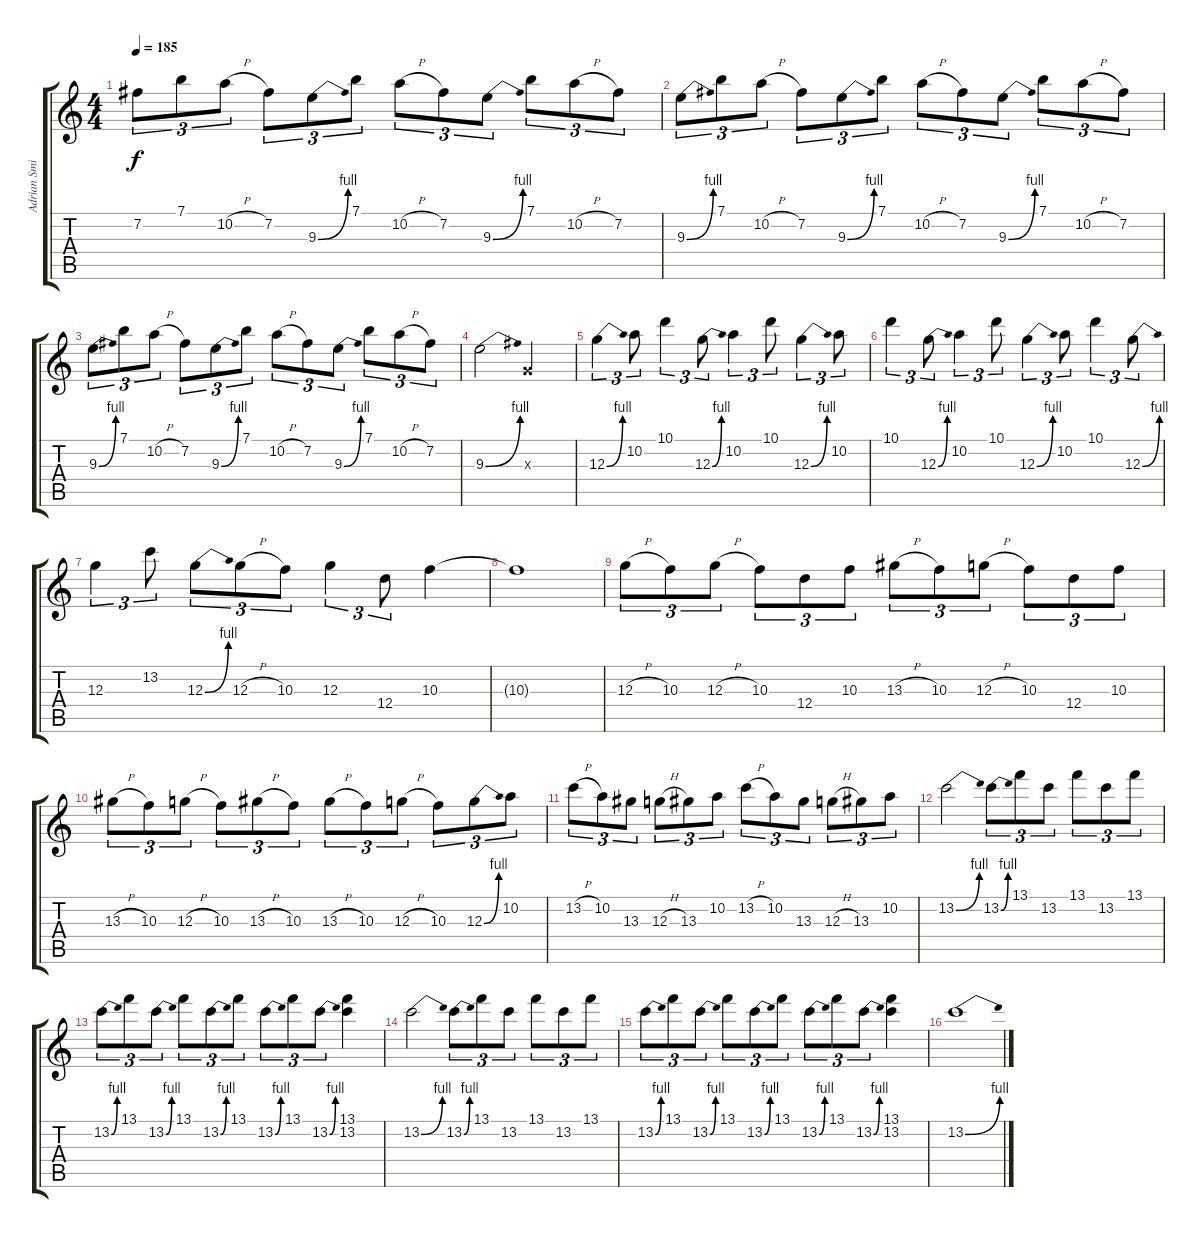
\track ("Adrian Smith" "Adrian Smi") {instrument distortionguitar}
\staff {score tabs}
\tuning (E4 B3 G3 D3 A2 E2) {hide}
\ts (4 4)
\tempo 185
\clef g2
\ks c
7.2.8{tu (3 2) dy f} 7.1.8{tu (3 2)} 10.2{h}.8{tu (3 2)} 7.2.8{tu (3 2)} 9.3{be (bend 0 0 60 4)}.8{tu (3 2)} 7.1.8{tu (3 2)} 10.2{h}.8{tu (3 2)} 7.2.8{tu (3 2)} 9.3{be (bend 0 0 60 4)}.8{tu (3 2)} 7.1.8{tu (3 2)} 10.2{h}.8{tu (3 2)} 7.2.8{tu (3 2)} |
9.3{be (bend 0 0 60 4)}.8{tu (3 2)} 7.1.8{tu (3 2)} 10.2{h}.8{tu (3 2)} 7.2.8{tu (3 2)} 9.3{be (bend 0 0 60 4)}.8{tu (3 2)} 7.1.8{tu (3 2)} 10.2{h}.8{tu (3 2)} 7.2.8{tu (3 2)} 9.3{be (bend 0 0 60 4)}.8{tu (3 2)} 7.1.8{tu (3 2)} 10.2{h}.8{tu (3 2)} 7.2.8{tu (3 2)} |
9.3{be (bend 0 0 60 4)}.8{tu (3 2)} 7.1.8{tu (3 2)} 10.2{h}.8{tu (3 2)} 7.2.8{tu (3 2)} 9.3{be (bend 0 0 60 4)}.8{tu (3 2)} 7.1.8{tu (3 2)} 10.2{h}.8{tu (3 2)} 7.2.8{tu (3 2)} 9.3{be (bend 0 0 60 4)}.8{tu (3 2)} 7.1.8{tu (3 2)} 10.2{h}.8{tu (3 2)} 7.2.8{tu (3 2)} |
9.3{be (bend 0 0 60 4)}.2 0.3{x}.2 |
12.3{be (bend 0 0 60 4)}.4{tu (3 2)} 10.2.8{tu (3 2)} 10.1.4{tu (3 2)} 12.3{be (bend 0 0 60 4)}.8{tu (3 2)} 10.2.4{tu (3 2)} 10.1.8{tu (3 2)} 12.3{be (bend 0 0 60 4)}.4{tu (3 2)} 10.2.8{tu (3 2)} |
10.1.4{tu (3 2)} 12.3{be (bend 0 0 60 4)}.8{tu (3 2)} 10.2.4{tu (3 2)} 10.1.8{tu (3 2)} 12.3{be (bend 0 0 60 4)}.4{tu (3 2)} 10.2.8{tu (3 2)} 10.1.4{tu (3 2)} 12.3{be (bend 0 0 60 4)}.8{tu (3 2)} |
12.3.4{tu (3 2)} 13.2.8{tu (3 2)} 12.3{be (bend 0 0 60 4)}.8{tu (3 2)} 12.3{h}.8{tu (3 2)} 10.3.8{tu (3 2)} 12.3.4{tu (3 2)} 12.4.8{tu (3 2)} 10.3.4 |
10.3{t}.1 |
12.3{h}.8{tu (3 2)} 10.3.8{tu (3 2)} 12.3{h}.8{tu (3 2)} 10.3.8{tu (3 2)} 12.4.8{tu (3 2)} 10.3.8{tu (3 2)} 13.3{h}.8{tu (3 2)} 10.3.8{tu (3 2)} 12.3{h}.8{tu (3 2)} 10.3.8{tu (3 2)} 12.4.8{tu (3 2)} 10.3.8{tu (3 2)} |
13.3{h}.8{tu (3 2)} 10.3.8{tu (3 2)} 12.3{h}.8{tu (3 2)} 10.3.8{tu (3 2)} 13.3{h}.8{tu (3 2)} 10.3.8{tu (3 2)} 13.3{h}.8{tu (3 2)} 10.3.8{tu (3 2)} 12.3{h}.8{tu (3 2)} 10.3.8{tu (3 2)} 12.3{be (bend 0 0 60 4)}.8{tu (3 2)} 10.2.8{tu (3 2)} |
13.2{h}.8{tu (3 2)} 10.2.8{tu (3 2)} 13.3.8{tu (3 2)} 12.3{h}.8{tu (3 2)} 13.3.8{tu (3 2)} 10.2.8{tu (3 2)} 13.2{h}.8{tu (3 2)} 10.2.8{tu (3 2)} 13.3.8{tu (3 2)} 12.3{h}.8{tu (3 2)} 13.3.8{tu (3 2)} 10.2.8{tu (3 2)} |
13.2{be (bend 0 0 60 4)}.2 13.2{be (bend 0 0 60 4)}.8{tu (3 2)} 13.1.8{tu (3 2)} 13.2.8{tu (3 2)} 13.1.8{tu (3 2)} 13.2.8{tu (3 2)} 13.1.8{tu (3 2)} |
13.2{be (bend 0 0 60 4)}.8{tu (3 2)} 13.1.8{tu (3 2)} 13.2{be (bend 0 0 60 4)}.8{tu (3 2)} 13.1.8{tu (3 2)} 13.2{be (bend 0 0 60 4)}.8{tu (3 2)} 13.1.8{tu (3 2)} 13.2{be (bend 0 0 60 4)}.8{tu (3 2)} 13.1.8{tu (3 2)} 13.2{be (bend 0 0 60 4)}.8{tu (3 2)} (13.1 13.2).4 |
13.2{be (bend 0 0 60 4)}.2 13.2{be (bend 0 0 60 4)}.8{tu (3 2)} 13.1.8{tu (3 2)} 13.2.8{tu (3 2)} 13.1.8{tu (3 2)} 13.2.8{tu (3 2)} 13.1.8{tu (3 2)} |
13.2{be (bend 0 0 60 4)}.8{tu (3 2)} 13.1.8{tu (3 2)} 13.2{be (bend 0 0 60 4)}.8{tu (3 2)} 13.1.8{tu (3 2)} 13.2{be (bend 0 0 60 4)}.8{tu (3 2)} 13.1.8{tu (3 2)} 13.2{be (bend 0 0 60 4)}.8{tu (3 2)} 13.1.8{tu (3 2)} 13.2{be (bend 0 0 60 4)}.8{tu (3 2)} (13.1 13.2).4 |
13.2{be (bend 0 0 60 4)}.1
